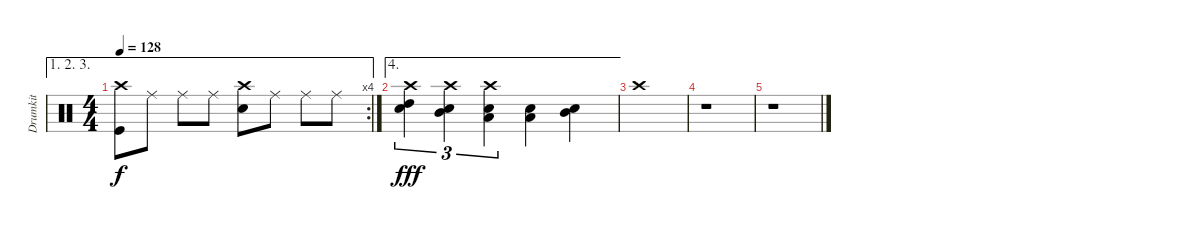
\track ("Drumkit" "Drumkit") {instrument percussion}
\staff {score}
\articulation defaults
\ae (1 2 3)
\rc 4
\ts (4 4)
\tempo 128
\clef neutral
\ks c
("Crash high (hit)" "Kick (hit)").8{dy f} "Ride (middle)".8 "Ride (middle)".8 "Ride (middle)".8 ("Crash high (hit)" "Snare (hit) 2").8 "Ride (middle)".8 "Ride (middle)".8 "Ride (middle)".8 |
\ae 4
("Crash high (hit)" "High Tom (hit)" "Snare (hit) 2").4{tu (3 2) dy fff} ("Crash high (hit)" "Mid Tom (hit)" "Snare (hit) 2").4{tu (3 2)} ("Crash high (hit)" "Low Tom (hit)" "Snare (hit) 2").4{tu (3 2)} ("Low Tom (hit)" "Snare (hit) 2").4 ("Mid Tom (hit)" "Snare (hit) 2").4 |
"Crash high (hit)".1 |
r.1 |
r.1
